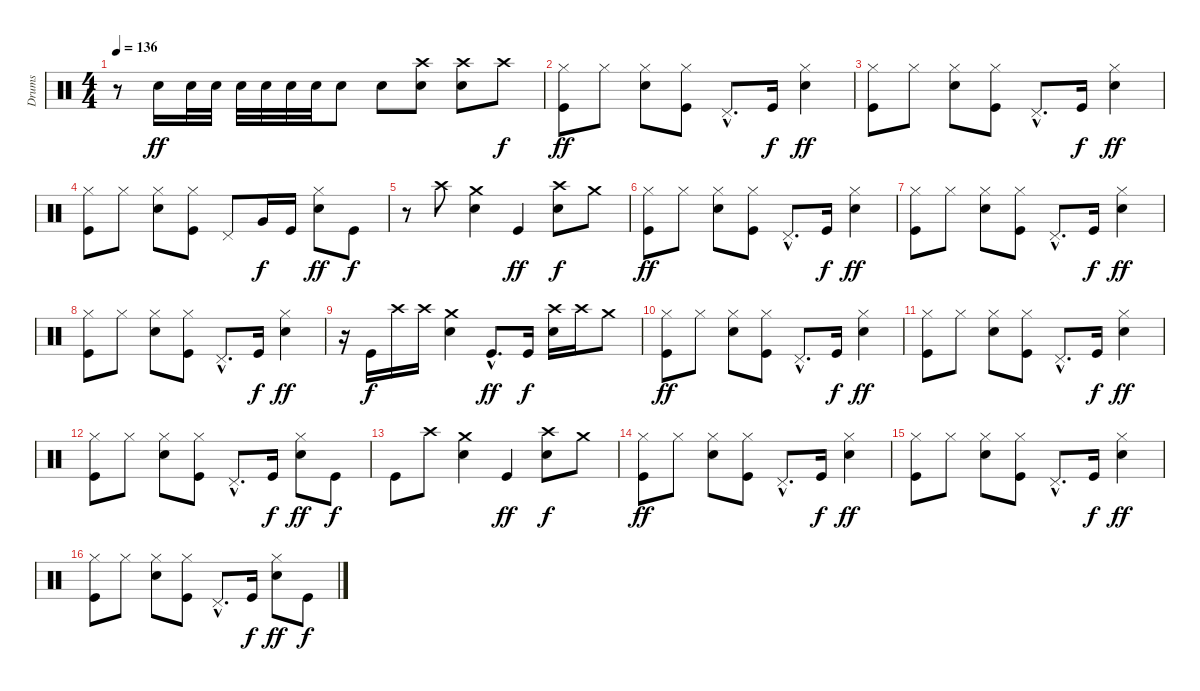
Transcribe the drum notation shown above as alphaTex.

\track ("Drums" "Drums") {instrument percussion}
\staff {score}
\articulation defaults
\ts (4 4)
\tempo 136
\clef neutral
\ks c
r.8{dy f} "Snare (hit) 2".16{dy ff} "Snare (hit) 2".32 "Snare (hit) 2".32 "Snare (hit) 2".32 "Snare (hit) 2".32 "Snare (hit) 2".32 "Snare (hit) 2".32 "Snare (hit) 2".8 "Snare (hit) 2".8 ("Crash high (hit)" "Snare (hit) 2").8 ("Crash high (hit)" "Snare (hit) 2").8 "Crash high (hit)".8{dy f} |
("Hi-Hat (closed)" "Kick (hit)").8{dy ff} "Hi-Hat (closed)".8 ("Hi-Hat (closed)" "Snare (hit) 2").8 ("Hi-Hat (closed)" "Kick (hit)").8 "Pedal Hi-Hat (hit)"{hac}.8{d} "Kick (hit)".16{dy f} ("Hi-Hat (closed)" "Snare (hit) 2").4{dy ff} |
("Hi-Hat (closed)" "Kick (hit)").8 "Hi-Hat (closed)".8 ("Hi-Hat (closed)" "Snare (hit) 2").8 ("Hi-Hat (closed)" "Kick (hit)").8 "Pedal Hi-Hat (hit)"{hac}.8{d} "Kick (hit)".16{dy f} ("Hi-Hat (closed)" "Snare (hit) 2").4{dy ff} |
("Hi-Hat (closed)" "Kick (hit)").8 "Hi-Hat (closed)".8 ("Hi-Hat (closed)" "Snare (hit) 2").8 ("Hi-Hat (closed)" "Kick (hit)").8 "Pedal Hi-Hat (hit)".8 "Very Low Tom (hit)".16{dy f} "Kick (hit)".16 ("Hi-Hat (closed)" "Snare (hit) 2").8{dy ff} "Kick (hit)".8{dy f} |
r.8 "Crash high (hit)".8 ("Crash medium (hit)" "Snare (hit) 2").4 "Kick (hit)".4{dy ff} ("Crash high (hit)" "Snare (hit) 2").8{dy f} "Crash medium (hit)".8 |
("Hi-Hat (closed)" "Kick (hit)").8{dy ff} "Hi-Hat (closed)".8 ("Hi-Hat (closed)" "Snare (hit) 2").8 ("Hi-Hat (closed)" "Kick (hit)").8 "Pedal Hi-Hat (hit)"{hac}.8{d} "Kick (hit)".16{dy f} ("Hi-Hat (closed)" "Snare (hit) 2").4{dy ff} |
("Hi-Hat (closed)" "Kick (hit)").8 "Hi-Hat (closed)".8 ("Hi-Hat (closed)" "Snare (hit) 2").8 ("Hi-Hat (closed)" "Kick (hit)").8 "Pedal Hi-Hat (hit)"{hac}.8{d} "Kick (hit)".16{dy f} ("Hi-Hat (closed)" "Snare (hit) 2").4{dy ff} |
("Hi-Hat (closed)" "Kick (hit)").8 "Hi-Hat (closed)".8 ("Hi-Hat (closed)" "Snare (hit) 2").8 ("Hi-Hat (closed)" "Kick (hit)").8 "Pedal Hi-Hat (hit)"{hac}.8{d} "Kick (hit)".16{dy f} ("Hi-Hat (closed)" "Snare (hit) 2").4{dy ff} |
r.16 "Kick (hit)".16{dy f} "Crash high (hit)".16 "Crash high (hit)".16 ("Crash medium (hit)" "Snare (hit) 2").4 "Kick (hit)"{hac}.8{d dy ff} "Kick (hit)".16{dy f} ("Crash high (hit)" "Snare (hit) 2").16 "Crash high (hit)".16 "Crash medium (hit)".8 |
("Hi-Hat (closed)" "Kick (hit)").8{dy ff} "Hi-Hat (closed)".8 ("Hi-Hat (closed)" "Snare (hit) 2").8 ("Hi-Hat (closed)" "Kick (hit)").8 "Pedal Hi-Hat (hit)"{hac}.8{d} "Kick (hit)".16{dy f} ("Hi-Hat (closed)" "Snare (hit) 2").4{dy ff} |
("Hi-Hat (closed)" "Kick (hit)").8 "Hi-Hat (closed)".8 ("Hi-Hat (closed)" "Snare (hit) 2").8 ("Hi-Hat (closed)" "Kick (hit)").8 "Pedal Hi-Hat (hit)"{hac}.8{d} "Kick (hit)".16{dy f} ("Hi-Hat (closed)" "Snare (hit) 2").4{dy ff} |
("Hi-Hat (closed)" "Kick (hit)").8 "Hi-Hat (closed)".8 ("Hi-Hat (closed)" "Snare (hit) 2").8 ("Hi-Hat (closed)" "Kick (hit)").8 "Pedal Hi-Hat (hit)"{hac}.8{d} "Kick (hit)".16{dy f} ("Hi-Hat (closed)" "Snare (hit) 2").8{dy ff} "Kick (hit)".8{dy f} |
"Kick (hit)".8 "Crash high (hit)".8 ("Crash medium (hit)" "Snare (hit) 2").4 "Kick (hit)".4{dy ff} ("Crash high (hit)" "Snare (hit) 2").8{dy f} "Crash medium (hit)".8 |
("Hi-Hat (closed)" "Kick (hit)").8{dy ff} "Hi-Hat (closed)".8 ("Hi-Hat (closed)" "Snare (hit) 2").8 ("Hi-Hat (closed)" "Kick (hit)").8 "Pedal Hi-Hat (hit)"{hac}.8{d} "Kick (hit)".16{dy f} ("Hi-Hat (closed)" "Snare (hit) 2").4{dy ff} |
("Hi-Hat (closed)" "Kick (hit)").8 "Hi-Hat (closed)".8 ("Hi-Hat (closed)" "Snare (hit) 2").8 ("Hi-Hat (closed)" "Kick (hit)").8 "Pedal Hi-Hat (hit)"{hac}.8{d} "Kick (hit)".16{dy f} ("Hi-Hat (closed)" "Snare (hit) 2").4{dy ff} |
("Hi-Hat (closed)" "Kick (hit)").8 "Hi-Hat (closed)".8 ("Hi-Hat (closed)" "Snare (hit) 2").8 ("Hi-Hat (closed)" "Kick (hit)").8 "Pedal Hi-Hat (hit)"{hac}.8{d} "Kick (hit)".16{dy f} ("Hi-Hat (closed)" "Snare (hit) 2").8{dy ff} "Kick (hit)".8{dy f}
